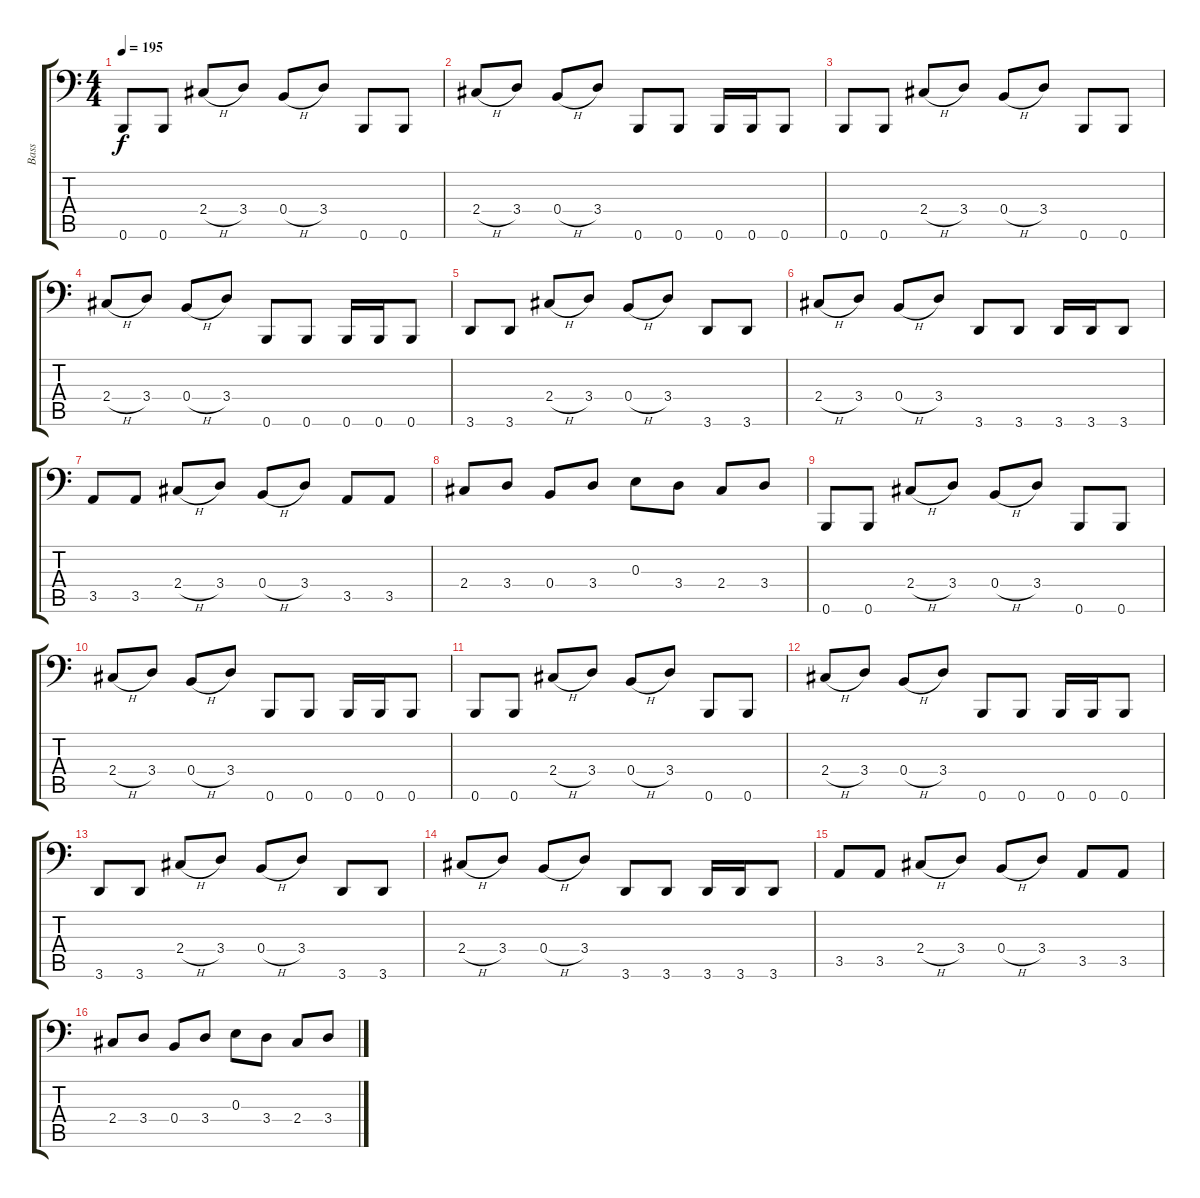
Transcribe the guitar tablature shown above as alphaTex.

\track ("Bass" "Bass") {instrument electricbassfinger}
\staff {score tabs}
\tuning (C3 G2 E2 B1 Gb1 B0) {hide}
\ts (4 4)
\tempo 195
\clef f4
\ks c
0.6.8{dy f} 0.6.8 2.4{h}.8 3.4.8 0.4{h}.8 3.4.8 0.6.8 0.6.8 |
2.4{h}.8 3.4.8 0.4{h}.8 3.4.8 0.6.8 0.6.8 0.6.16 0.6.16 0.6.8 |
0.6.8 0.6.8 2.4{h}.8 3.4.8 0.4{h}.8 3.4.8 0.6.8 0.6.8 |
2.4{h}.8 3.4.8 0.4{h}.8 3.4.8 0.6.8 0.6.8 0.6.16 0.6.16 0.6.8 |
3.6.8 3.6.8 2.4{h}.8 3.4.8 0.4{h}.8 3.4.8 3.6.8 3.6.8 |
2.4{h}.8 3.4.8 0.4{h}.8 3.4.8 3.6.8 3.6.8 3.6.16 3.6.16 3.6.8 |
3.5.8 3.5.8 2.4{h}.8 3.4.8 0.4{h}.8 3.4.8 3.5.8 3.5.8 |
2.4.8 3.4.8 0.4.8 3.4.8 0.3.8 3.4.8 2.4.8 3.4.8 |
0.6.8 0.6.8 2.4{h}.8 3.4.8 0.4{h}.8 3.4.8 0.6.8 0.6.8 |
2.4{h}.8 3.4.8 0.4{h}.8 3.4.8 0.6.8 0.6.8 0.6.16 0.6.16 0.6.8 |
0.6.8 0.6.8 2.4{h}.8 3.4.8 0.4{h}.8 3.4.8 0.6.8 0.6.8 |
2.4{h}.8 3.4.8 0.4{h}.8 3.4.8 0.6.8 0.6.8 0.6.16 0.6.16 0.6.8 |
3.6.8 3.6.8 2.4{h}.8 3.4.8 0.4{h}.8 3.4.8 3.6.8 3.6.8 |
2.4{h}.8 3.4.8 0.4{h}.8 3.4.8 3.6.8 3.6.8 3.6.16 3.6.16 3.6.8 |
3.5.8 3.5.8 2.4{h}.8 3.4.8 0.4{h}.8 3.4.8 3.5.8 3.5.8 |
2.4.8 3.4.8 0.4.8 3.4.8 0.3.8 3.4.8 2.4.8 3.4.8
